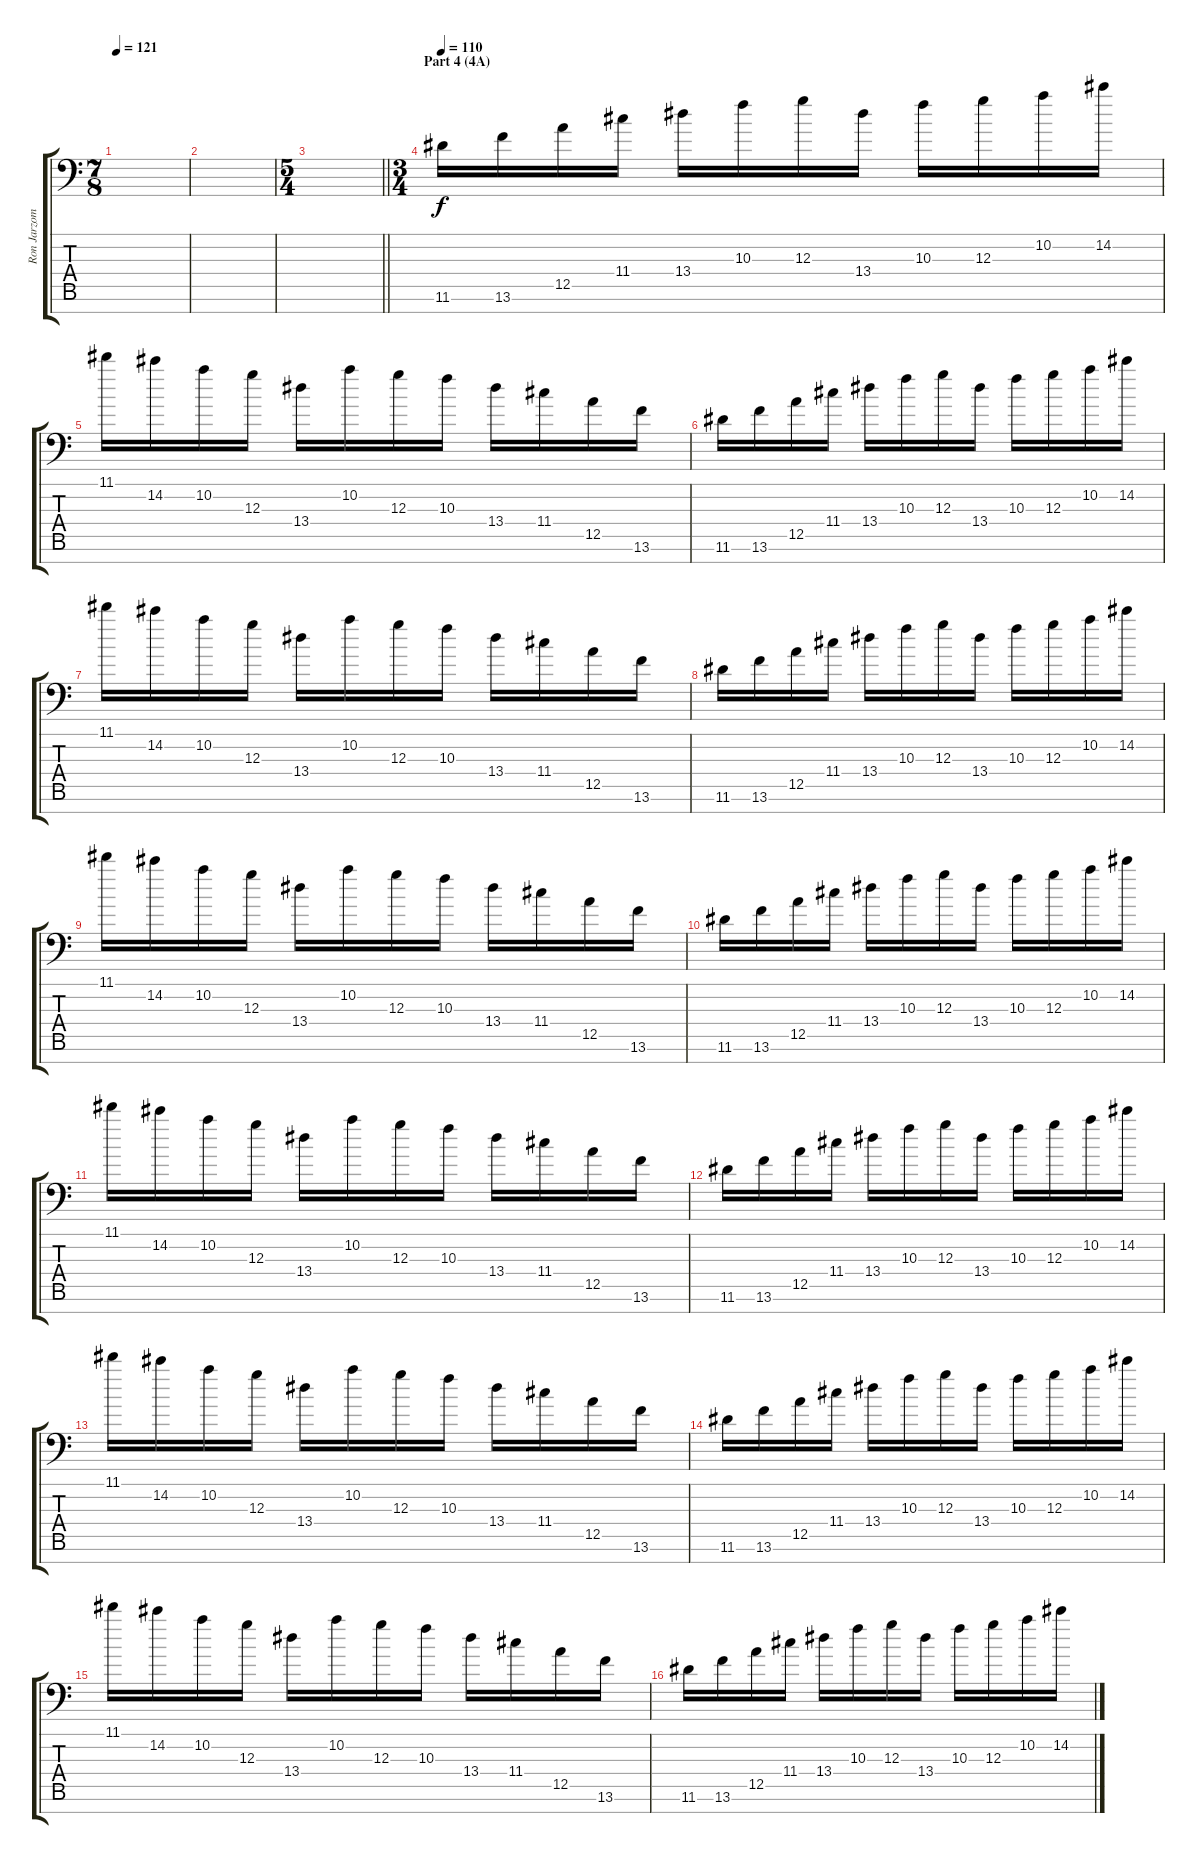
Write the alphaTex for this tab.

\track ("Ron Jarzombek - Lead 1" "Ron Jarzom") {instrument electricguitarjazz}
\staff {score tabs}
\tuning (E4 B3 G3 D3 A2 E2 A1) {hide}
\ts (7 8)
\tempo 121
\clef f4
\ks c
|
|
\ts (5 4)
\barLineRight lightlight
|
\ts (3 4)
\section ("" "Part 4 (4A)")
\tempo 110
11.6.16{volume 12 balance 0} 13.6.16 12.5.16 11.4.16 13.4.16 10.3.16 12.3.16 13.4.16 10.3.16 12.3.16 10.2.16 14.2.16 |
11.1.16 14.2.16 10.2.16 12.3.16 13.4.16 10.2.16 12.3.16 10.3.16 13.4.16 11.4.16 12.5.16 13.6.16 |
11.6.16 13.6.16 12.5.16 11.4.16 13.4.16 10.3.16 12.3.16 13.4.16 10.3.16 12.3.16 10.2.16 14.2.16 |
11.1.16 14.2.16 10.2.16 12.3.16 13.4.16 10.2.16 12.3.16 10.3.16 13.4.16 11.4.16 12.5.16 13.6.16 |
11.6.16 13.6.16 12.5.16 11.4.16 13.4.16 10.3.16 12.3.16 13.4.16 10.3.16 12.3.16 10.2.16 14.2.16 |
11.1.16 14.2.16 10.2.16 12.3.16 13.4.16 10.2.16 12.3.16 10.3.16 13.4.16 11.4.16 12.5.16 13.6.16 |
11.6.16 13.6.16 12.5.16 11.4.16 13.4.16 10.3.16 12.3.16 13.4.16 10.3.16 12.3.16 10.2.16 14.2.16 |
11.1.16 14.2.16 10.2.16 12.3.16 13.4.16 10.2.16 12.3.16 10.3.16 13.4.16 11.4.16 12.5.16 13.6.16 |
11.6.16 13.6.16 12.5.16 11.4.16 13.4.16 10.3.16 12.3.16 13.4.16 10.3.16 12.3.16 10.2.16 14.2.16 |
11.1.16 14.2.16 10.2.16 12.3.16 13.4.16 10.2.16 12.3.16 10.3.16 13.4.16 11.4.16 12.5.16 13.6.16 |
11.6.16 13.6.16 12.5.16 11.4.16 13.4.16 10.3.16 12.3.16 13.4.16 10.3.16 12.3.16 10.2.16 14.2.16 |
11.1.16 14.2.16 10.2.16 12.3.16 13.4.16 10.2.16 12.3.16 10.3.16 13.4.16 11.4.16 12.5.16 13.6.16 |
11.6.16 13.6.16 12.5.16 11.4.16 13.4.16 10.3.16 12.3.16 13.4.16 10.3.16 12.3.16 10.2.16 14.2.16
